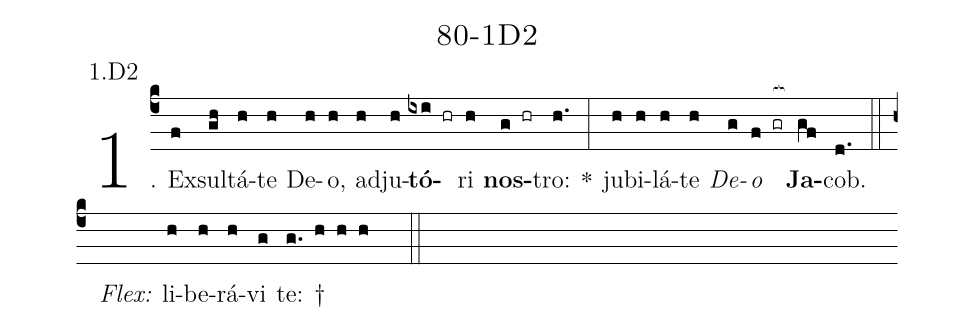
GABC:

name: 80-1D2;
annotation: 1.D2;
%%
(c4)1. Ex(f)sul(gh)tá(h)te(h) De(h)o,(h) ad(h)ju(h)<b>tó</b>(ixi hr)ri(h) <b>nos</b>(g hr)tro:(h.) *(:) ju(h)bi(h)lá(h)te(h) <i>De</i>(g)<i>o</i>(f gr[ocb:1{]) <b>Ja</b>(gf[ocb:0}])cob.(d.) (::)
<i>Flex:</i>()  li(h)be(h)rá(h)vi(g) te: †(g. h h h  ::)
